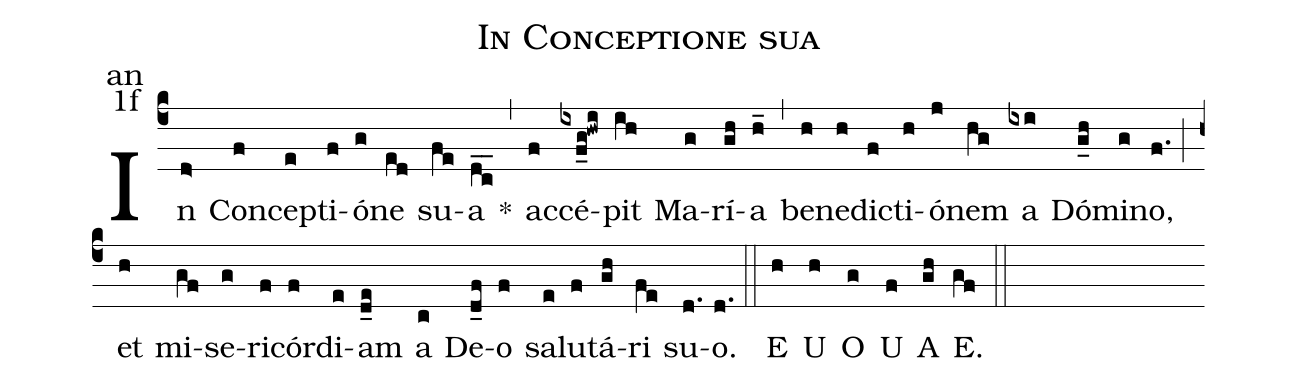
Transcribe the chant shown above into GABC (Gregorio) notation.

name:In Conceptione sua;
office-part:an;
mode:1f;
%%
(c4) In(d>) Con(f)cep(e)ti(f)ó(g)ne(ed) su(fe)a(dc__) <sp>*</sp>(,) ac(f)cé(ixf_g@hwi)pit(ih) Ma(g)rí(gh)a(h_) (,) be(h)ne(h)di(f)cti(h)ó(j)nem(hg) a(ixi) Dó(g_h)mi(g)no,(f.) (;) et(h) mi(gf)se(g)ri(f)cór(f)di(e)am(d_e) a(c) De(d_f)o(f) sa(e)lu(f)tá(gh)ri(fe) su(d.)o.(d.) (::)
<eu>E(h) U(h) O(g) U(f) A(gh) E.(gf) </eu>(::)
